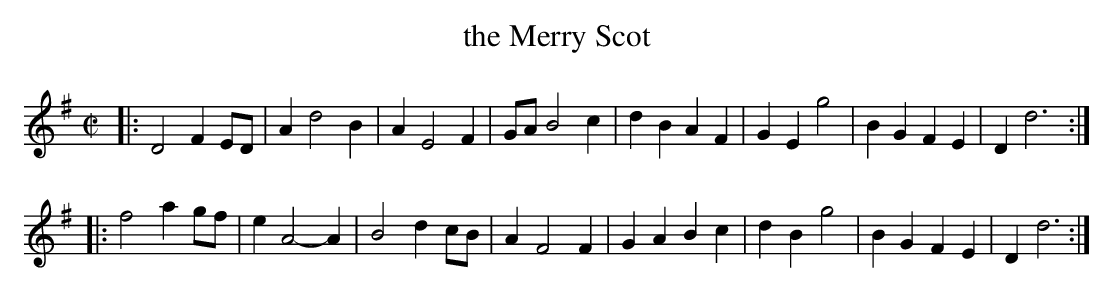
X:1
T: the Merry Scot
M: C|
L: 1/8
K: Dmix
|:\
D4 F2ED | A2 d4 B2 | A2 E4 F2 | GA B4 c2 |\
d2B2 A2F2 | G2E2 g4 | B2G2 F2E2 | D2 d6 :|
|:\
f4 a2gf | e2 A4- A2 | B4 d2cB | A2 F4 F2 |\
G2A2 B2c2 | d2B2 g4 | B2G2 F2E2 | D2 d6 :|
